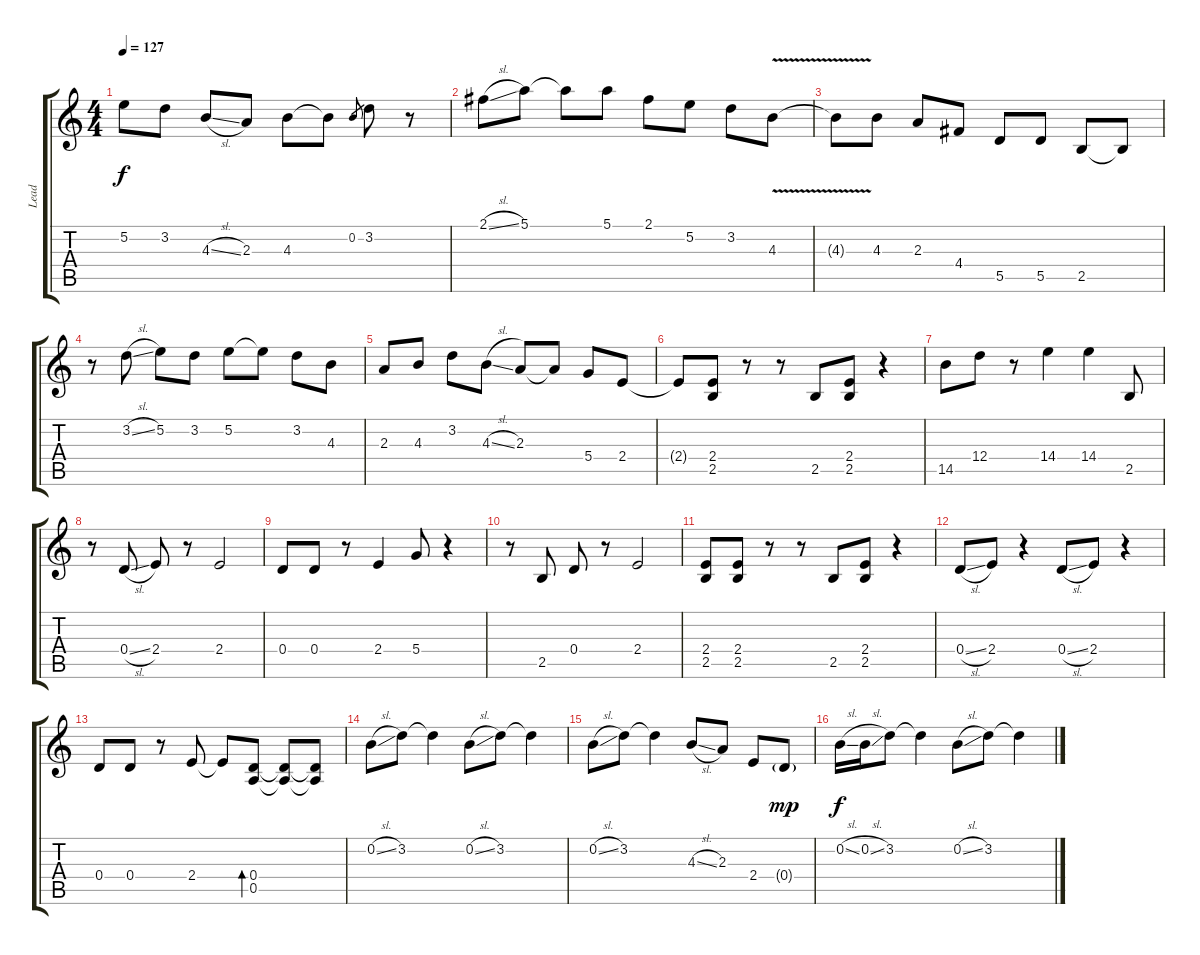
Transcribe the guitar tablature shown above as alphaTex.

\track ("Lead" "Lead") {instrument overdrivenguitar}
\staff {score tabs}
\tuning (E4 B3 G3 D3 A2 E2) {hide}
\ts (4 4)
\tempo 127
\clef g2
\ks c
5.2.8{dy f} 3.2.8 4.3{sl}.8 2.3.8 4.3.8 4.3{t}.8 0.2.8{gr} 3.2.8 r.8 |
2.1{sl}.8 5.1.8 5.1{t}.8 5.1.8 2.1.8 5.2.8 3.2.8 4.3{v}.8 |
4.3{t}.8 4.3.8 2.3.8 4.4.8 5.5.8 5.5.8 2.5.8 2.5{t}.8 |
r.8 3.2{sl}.8 5.2.8 3.2.8 5.2.8 5.2{t}.8 3.2.8 4.3.8 |
2.3.8 4.3.8 3.2.8 4.3{sl}.8 2.3.8 2.3{t}.8 5.4.8 2.4.8 |
2.4{t}.8 (2.4 2.5).8 r.8 r.8 2.5.8 (2.4 2.5).8 r.4 |
14.5.8 12.4.8 r.8 14.4.4 14.4.4 2.5.8 |
r.8 0.4{sl}.8 2.4.8 r.8 2.4.2 |
0.4.8 0.4.8 r.8 2.4.4 5.4.8 r.4 |
r.8 2.5.8 0.4.8 r.8 2.4.2 |
(2.4 2.5).8 (2.4 2.5).8 r.8 r.8 2.5.8 (2.4 2.5).8 r.4 |
0.4{sl}.8 2.4.8 r.4 0.4{sl}.8 2.4.8 r.4 |
0.4.8 0.4.8 r.8 2.4.8 2.4{t}.8 (0.4 0.5).8{bd 60} (0.4{t} 0.5{t}).8 (0.4{t} 0.5{t}).8 |
0.2{sl}.8 3.2.8 3.2{t}.4 0.2{sl}.8 3.2.8 3.2{t}.4 |
0.2{sl}.8 3.2.8 3.2{t}.4 4.3{sl}.8 2.3.8 2.4.8 0.4{g}.8{dy mp} |
0.2{sl}.16{dy f} 0.2{sl}.16 3.2.8 3.2{t}.4 0.2{sl}.8 3.2.8 3.2{t}.4
